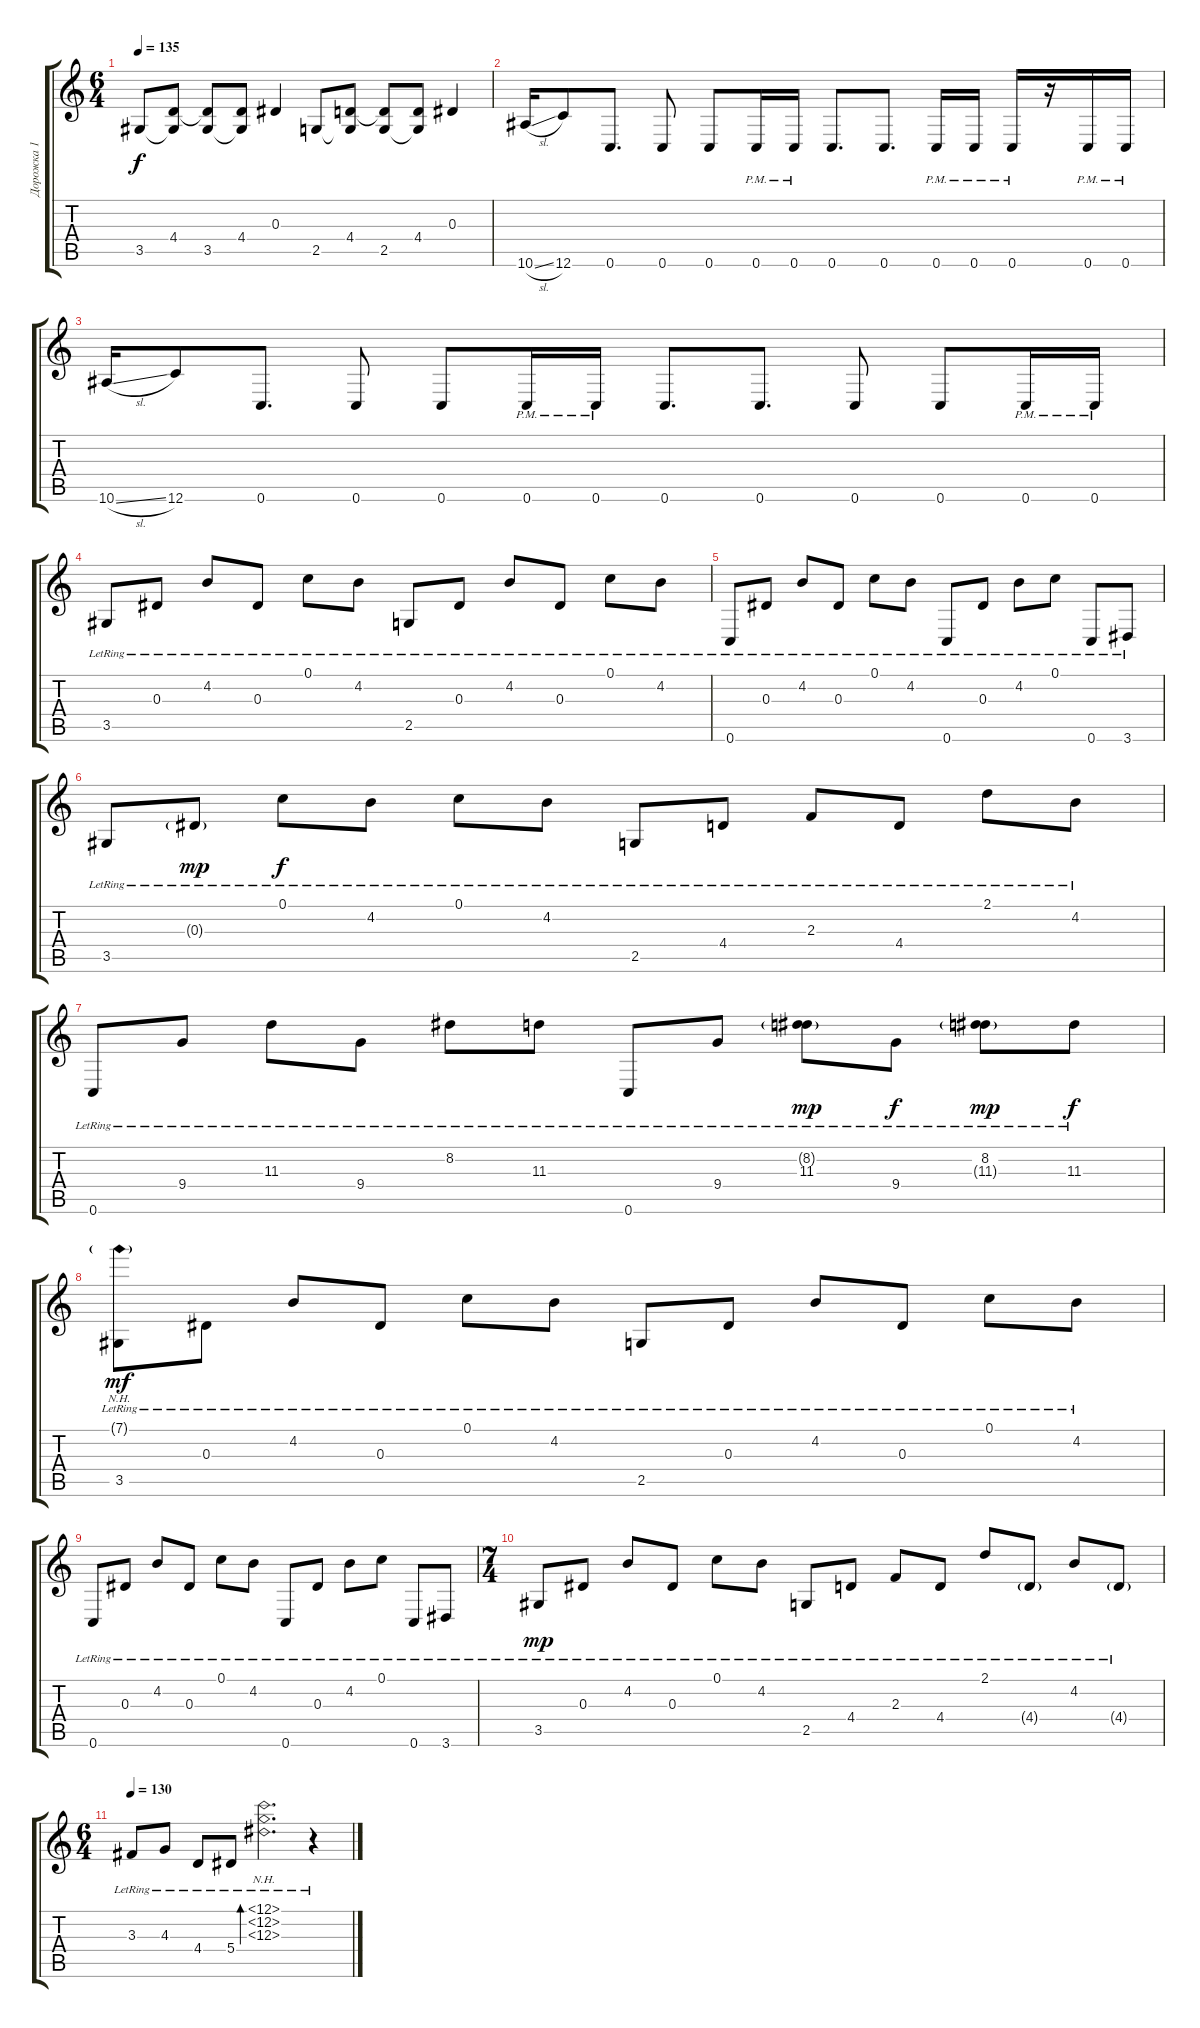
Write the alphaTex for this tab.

\track ("Дорожка 1" "Дорожка 1") {instrument overdrivenguitar}
\staff {score tabs}
\tuning (C4 G3 Eb3 Bb2 F2 C2) {hide}
\ts (6 4)
\tempo 135
\clef g2
\ks c
3.5.8{dy f} (4.4 3.5{t}).8 (4.4{t} 3.5).8 (4.4 3.5{t}).8 0.3.4 2.5.8 (4.4 2.5{t}).8 (4.4{t} 2.5).8 (4.4 2.5{t}).8 0.3.4 |
10.6{sl}.16 12.6.8 0.6.8{d} 0.6.8 0.6.8 0.6{pm}.16 0.6{pm}.16 0.6.8{d} 0.6.8{d} 0.6{pm}.16 0.6{pm}.16 0.6{pm}.16 r.16 0.6{pm}.16 0.6{pm}.16 |
10.6{sl}.16 12.6.8 0.6.8{d} 0.6.8 0.6.8 0.6{pm}.16 0.6{pm}.16 0.6.8{d} 0.6.8{d} 0.6.8 0.6.8 0.6{pm}.16 0.6{pm}.16 |
3.5{lr}.8{balance 8 instrument electricguitarclean} 0.3{lr}.8 4.2{lr}.8 0.3{lr}.8 0.1{lr}.8 4.2{lr}.8 2.5{lr}.8 0.3{lr}.8 4.2{lr}.8 0.3{lr}.8 0.1{lr}.8 4.2{lr}.8 |
0.6{lr}.8 0.3{lr}.8 4.2{lr}.8 0.3{lr}.8 0.1{lr}.8 4.2{lr}.8 0.6{lr}.8 0.3{lr}.8 4.2{lr}.8 0.1{lr}.8 0.6{lr}.8 3.6{lr}.8 |
3.5{lr}.8 0.3{g lr}.8{dy mp} 0.1{lr}.8{dy f} 4.2{lr}.8 0.1{lr}.8 4.2{lr}.8 2.5{lr}.8 4.4{lr}.8 2.3{lr}.8 4.4{lr}.8 2.1{lr}.8 4.2{lr}.8 |
0.6{lr}.8 9.4{lr}.8 11.3{lr}.8 9.4{lr}.8 8.2{lr}.8 11.3{lr}.8 0.6{lr}.8 9.4{lr}.8 (8.2{g lr} 11.3{lr}).8{dy mp} 9.4{lr}.8{dy f} (8.2{lr} 11.3{g lr}).8{dy mp} 11.3{lr}.8{dy f} |
(7.1{nh g lr} 3.5{lr}).8{dy mf balance 8 instrument electricguitarclean} 0.3{lr}.8 4.2{lr}.8 0.3{lr}.8 0.1{lr}.8 4.2{lr}.8 2.5{lr}.8 0.3{lr}.8 4.2{lr}.8 0.3{lr}.8 0.1{lr}.8 4.2{lr}.8 |
0.6{lr}.8 0.3{lr}.8 4.2{lr}.8 0.3{lr}.8 0.1{lr}.8 4.2{lr}.8 0.6{lr}.8 0.3{lr}.8 4.2{lr}.8 0.1{lr}.8 0.6{lr}.8 3.6{lr}.8 |
\ts (7 4)
3.5{lr}.8{dy mp} 0.3{lr}.8 4.2{lr}.8 0.3{lr}.8 0.1{lr}.8 4.2{lr}.8 2.5{lr}.8 4.4{lr}.8 2.3{lr}.8 4.4{lr}.8 2.1{lr}.8 4.4{g lr}.8 4.2{lr}.8 4.4{g lr}.8 |
\ts (6 4)
\tempo 130
3.3{lr}.8 4.3{lr}.8 4.4{lr}.8 5.4{lr}.8 (12.1{nh lr} 12.2{nh lr} 12.3{nh lr}).2{d bd 120} r.4
